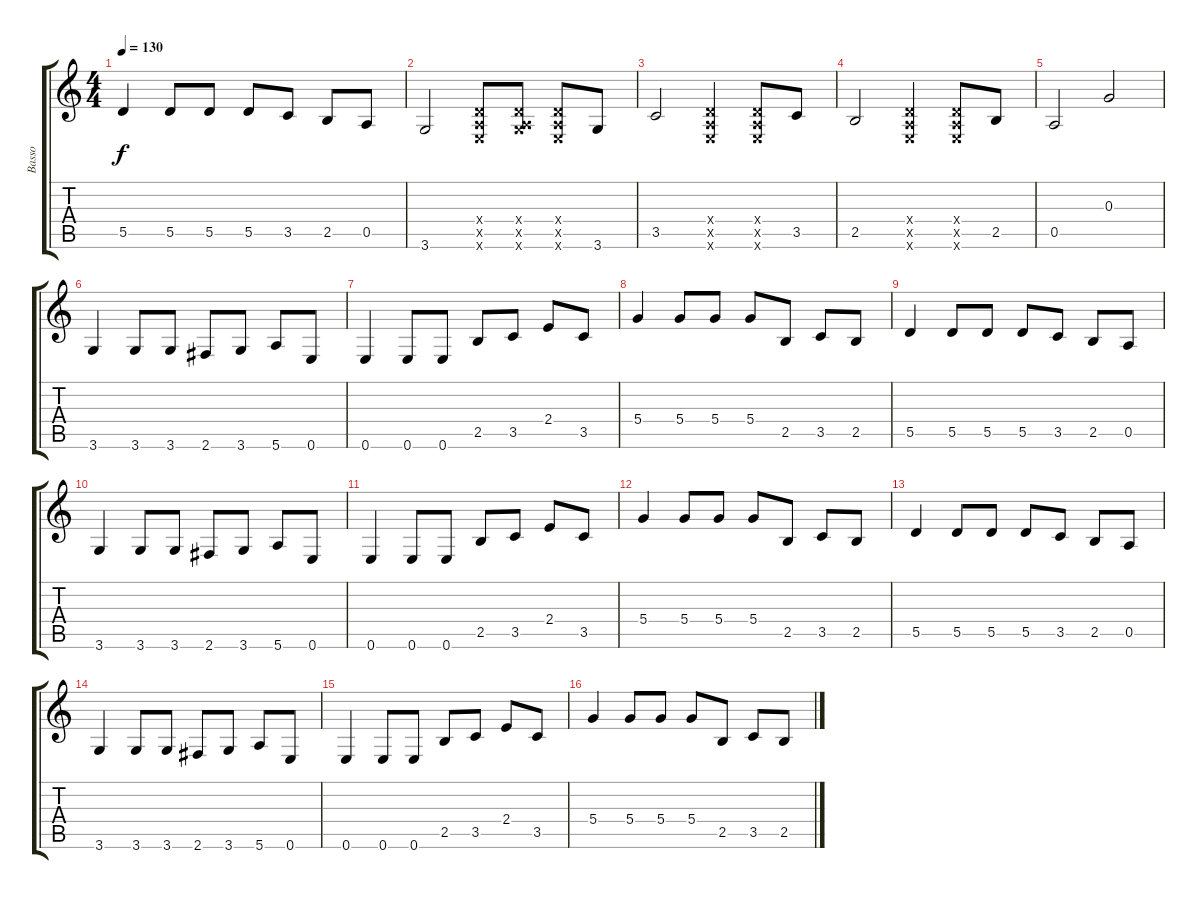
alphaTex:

\track ("Basso" "Basso") {instrument acousticbass}
\staff {score tabs}
\tuning (E4 B3 G3 D3 A2 E2) {hide}
\ts (4 4)
\tempo 130
\clef g2
\ks c
5.5.4{dy f} 5.5.8 5.5.8 5.5.8 3.5.8 2.5.8 0.5.8 |
3.6.2 (0.4{x} 0.5{x} 0.6{x}).8 (0.4{x} 0.5{x} 3.6{x}).8 (0.4{x} 0.5{x} 0.6{x}).8 3.6.8 |
3.5.2 (0.4{x} 0.5{x} 0.6{x}).4 (0.4{x} 0.5{x} 0.6{x}).8 3.5.8 |
2.5.2 (0.4{x} 0.5{x} 0.6{x}).4 (0.4{x} 0.5{x} 0.6{x}).8 2.5.8 |
0.5.2 0.3.2 |
3.6.4 3.6.8 3.6.8 2.6.8 3.6.8 5.6.8 0.6.8 |
0.6.4 0.6.8 0.6.8 2.5.8 3.5.8 2.4.8 3.5.8 |
5.4.4 5.4.8 5.4.8 5.4.8 2.5.8 3.5.8 2.5.8 |
5.5.4 5.5.8 5.5.8 5.5.8 3.5.8 2.5.8 0.5.8 |
3.6.4 3.6.8 3.6.8 2.6.8 3.6.8 5.6.8 0.6.8 |
0.6.4 0.6.8 0.6.8 2.5.8 3.5.8 2.4.8 3.5.8 |
5.4.4 5.4.8 5.4.8 5.4.8 2.5.8 3.5.8 2.5.8 |
5.5.4 5.5.8 5.5.8 5.5.8 3.5.8 2.5.8 0.5.8 |
3.6.4 3.6.8 3.6.8 2.6.8 3.6.8 5.6.8 0.6.8 |
0.6.4 0.6.8 0.6.8 2.5.8 3.5.8 2.4.8 3.5.8 |
5.4.4 5.4.8 5.4.8 5.4.8 2.5.8 3.5.8 2.5.8
